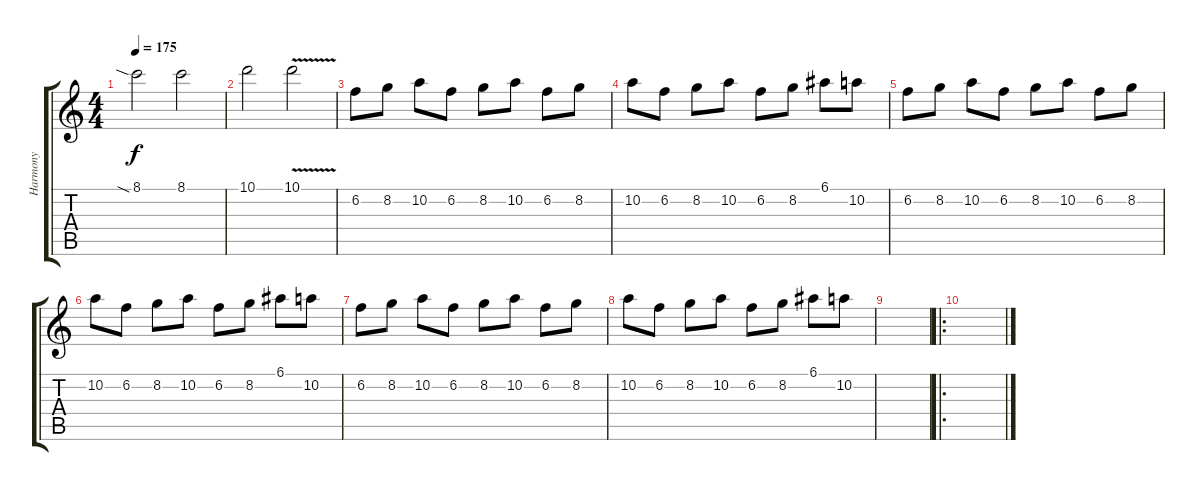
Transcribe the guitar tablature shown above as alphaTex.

\track ("Harmony" "Harmony") {instrument distortionguitar}
\staff {score tabs}
\tuning (E4 B3 G3 D3 A2 D2) {hide}
\ts (4 4)
\tempo 175
\clef g2
\ks c
8.1{sia}.2{dy f} 8.1.2 |
10.1.2 10.1{v}.2 |
6.2.8 8.2.8 10.2.8 6.2.8 8.2.8 10.2.8 6.2.8 8.2.8 |
10.2.8 6.2.8 8.2.8 10.2.8 6.2.8 8.2.8 6.1.8 10.2.8 |
6.2.8 8.2.8 10.2.8 6.2.8 8.2.8 10.2.8 6.2.8 8.2.8 |
10.2.8 6.2.8 8.2.8 10.2.8 6.2.8 8.2.8 6.1.8 10.2.8 |
6.2.8 8.2.8 10.2.8 6.2.8 8.2.8 10.2.8 6.2.8 8.2.8 |
10.2.8 6.2.8 8.2.8 10.2.8 6.2.8 8.2.8 6.1.8 10.2.8 |
|
\ro
